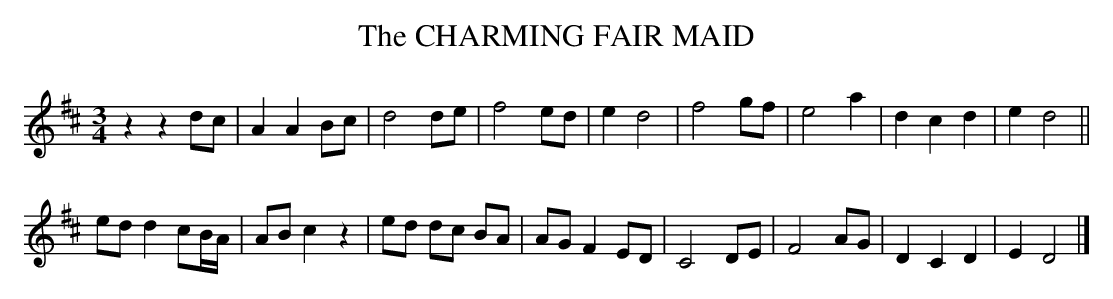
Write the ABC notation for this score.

X:1
T:CHARMING FAIR MAID, The
Y:"slow"
M:3/4
L:1/8
K:D
z2z2dc|A2A2Bc|d4de|f4ed|\
e2d4|f4gf|e4a2|d2c2d2|e2d4||
ed d2cB/A/|AB c2z2|ed dc BA|AG F2ED|\
C4DE|F4AG|D2C2D2|E2D4|]
